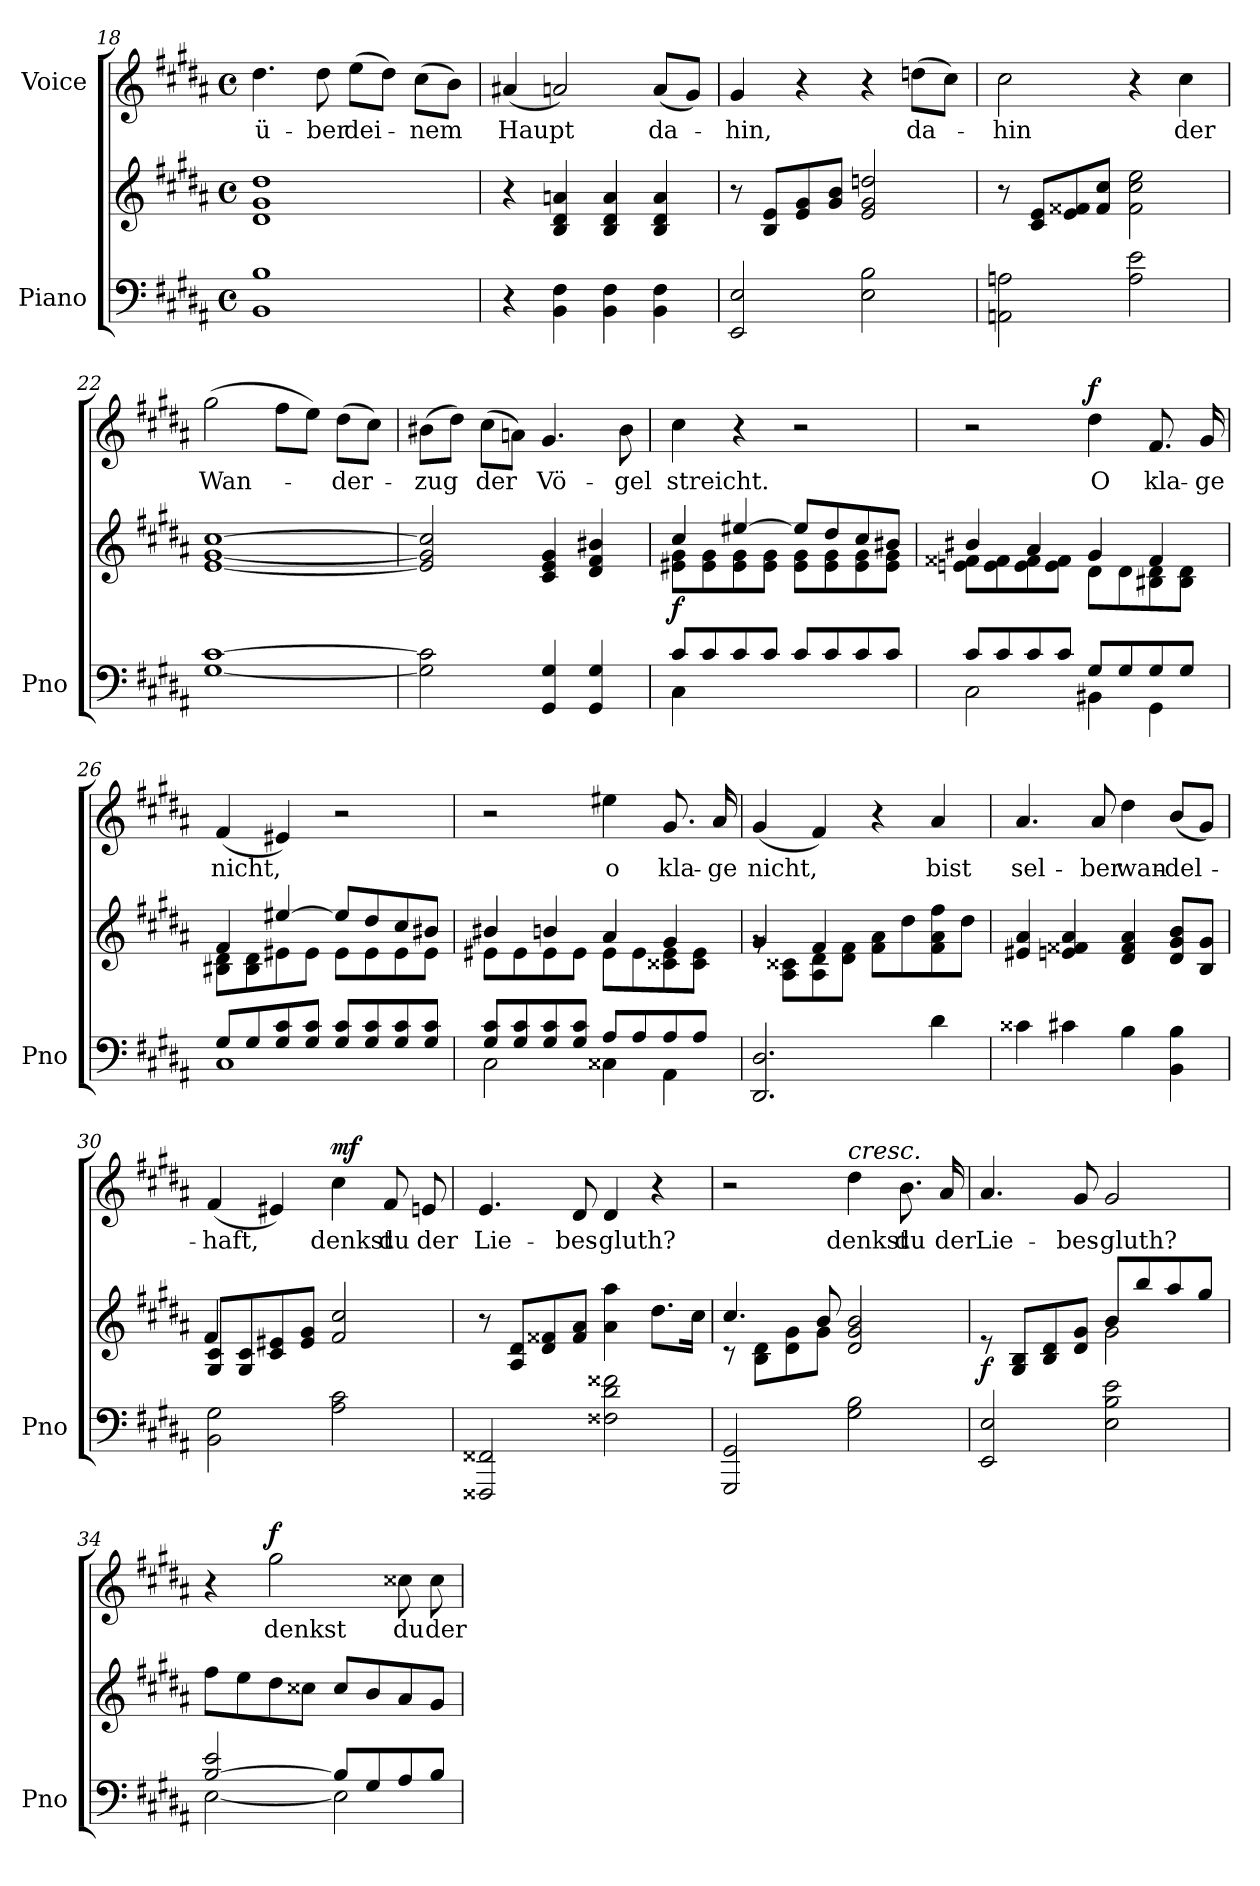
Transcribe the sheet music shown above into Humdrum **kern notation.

**kern	**kern	**dynam	**kern	**text	**dynam
*part2	*part2	*part2	*part1	*part1	*part1
*staff3	*staff2	*staff2/3	*staff1	*staff1	*staff1
*I"Piano	*	*	*I"Voice	*	*
*I'Pno	*	*	*	*	*
!!LO:LB:g=z
*clefF4	*clefG2	*	*clefG2	*	*
*k[f#c#g#d#a#]	*k[f#c#g#d#a#]	*	*k[f#c#g#d#a#]	*	*
*M4/4	*M4/4	*	*M4/4	*	*
*met(c)	*met(c)	*	*met(c)	*	*
=18	=18	=18	=18	=18	=18
!	!	!	!	!LO:LY:b	!
1BB 1B	1d# 1g# 1dd#	.	4.dd#\	ü-	.
!	!	!	!	!LO:LY:b	!
.	.	.	8dd#\	-ber	.
!	!	!	!	!LO:LY:b	!
.	.	.	(>8ee\L	dei-	.
.	.	.	8dd#\J)	.	.
!	!	!	!	!LO:LY:b	!
.	.	.	(>8cc#\L	-nem	.
.	.	.	8b\J)	.	.
=19	=19	=19	=19	=19	=19
!	!	!	!	!LO:LY:b	!
4r	4r	.	(<4a#X/	Haupt	.
4BB\ 4F#\	4B/ 4d#/ 4an/	.	2an/)	.	.
4BB\ 4F#\	4B/ 4d#/ 4a/	.	.	.	.
!	!	!	!	!LO:LY:b	!
4BB\ 4F#\	4B/ 4d#/ 4a/	.	(<8a/L	da-	.
.	.	.	8g#/J)	.	.
=20	=20	=20	=20	=20	=20
!	!	!	!	!LO:LY:b	!
2EE/ 2E/	8r	.	4g#/	-hin,	.
.	8B/ 8e/L	.	.	.	.
.	8e/ 8g#/	.	4r	.	.
.	8g#/ 8b/J	.	.	.	.
2E\ 2B\	2e/ 2g#/ 2ddn/	.	4r	.	.
!	!	!	!	!LO:LY:b	!
.	.	.	(>8ddn\L	da-	.
.	.	.	8cc#\J)	.	.
=21	=21	=21	=21	=21	=21
!	!	!	!	!LO:LY:b	!
2AAn\ 2An\	8r	.	2cc#\	-hin	.
.	8c#/ 8e/L	.	.	.	.
.	8e/ 8f##X/	.	.	.	.
.	8f##/ 8cc#/J	.	.	.	.
2A\ 2e\	2f##\ 2cc#\ 2ee\	.	4r	.	.
!	!	!	!	!LO:LY:b	!
.	.	.	4cc#\	der	.
=22	=22	=22	=22	=22	=22
!	!	!	!	!LO:LY:b	!
[1G# [1c#	[1e [1g# [1cc#	.	(>2gg#\	Wan-	.
.	.	.	8ff#\L	.	.
.	.	.	8ee\J)	.	.
!	!	!	!	!LO:LY:b	!
.	.	.	(>8dd#\L	-der-	.
.	.	.	8cc#\J)	.	.
!!LO:LB:g=z
=23	=23	=23	=23	=23	=23
!	!	!	!	!LO:LY:b	!
2G#\] 2c#\]	2e/] 2g#/] 2cc#/]	.	(>8b#X\L	-zug	.
.	.	.	8dd#\J)	.	.
!	!	!	!	!LO:LY:b	!
.	.	.	(>8cc#\L	der	.
.	.	.	8an\J)	.	.
!	!	!	!	!LO:LY:b	!
4GG#/ 4G#/	4c#/ 4e/ 4g#/	.	4.g#/	Vö-	.
4GG#/ 4G#/	4d#/ 4f#/ 4b#X/	.	.	.	.
!	!	!	!	!LO:LY:b	!
.	.	.	8b#\	-gel	.
=24	=24	=24	=24	=24	=24
*^	*^	*	*	*	*
!	!	!	!	!LO:DY:b	!	!LO:LY:b	!
8c#/L	4C#\	4cc#/	8e#X\ 8g#\L	f	4cc#\	streicht.	.
8c#/	.	.	8e#\ 8g#\	.	.	.	.
8c#/	4ryy	[4ee#X/	8e#\ 8g#\	.	4r	.	.
8c#/J	.	.	8e#\ 8g#\J	.	.	.	.
8c#/L	2ryy	8ee#/L]	8e#\ 8g#\L	.	2r	.	.
8c#/	.	8dd#/	8e#\ 8g#\	.	.	.	.
8c#/	.	8cc#/	8e#\ 8g#\	.	.	.	.
8c#/J	.	8b#X/J	8e#\ 8g#\J	.	.	.	.
=25	=25	=25	=25	=25	=25	=25	=25
8c#/L	2C#\	4b#X/	8en\ 8f##X\L	.	2r	.	.
8c#/	.	.	8e\ 8f##\	.	.	.	.
8c#/	.	4a#/	8e\ 8f##\	.	.	.	.
8c#/J	.	.	8e\ 8f##\J	.	.	.	.
!	!	!	!	!	!	!LO:LY:b	!LO:DY:a
8G#/L	4BB#X\	4g#/	8d#\L	.	4dd#\	O	f
8G#/	.	.	8d#\	.	.	.	.
!	!	!	!	!	!	!LO:LY:b	!
8G#/	4GG#\	4f##/	8B#X\ 8d#\	.	8.f#/	kla-	.
8G#/J	.	.	8B#\ 8d#\J	.	.	.	.
!	!	!	!	!	!	!LO:LY:b	!
.	.	.	.	.	16g#/	-ge	.
=26	=26	=26	=26	=26	=26	=26	=26
!	!	!	!	!	!	!LO:LY:b	!
8G#/L	1C#	4f#/	8B#X\ 8d#\L	.	(<4f#/	nicht,	.
8G#/	.	.	8B#\ 8d#\	.	.	.	.
8G#/ 8c#/	.	[4ee#X/	8e#X\	.	4e#X/)	.	.
8G#/ 8c#/J	.	.	8e#\J	.	.	.	.
8G#/ 8c#/L	.	8ee#/L]	8e#\L	.	2r	.	.
8G#/ 8c#/	.	8dd#/	8e#\	.	.	.	.
8G#/ 8c#/	.	8cc#/	8e#\	.	.	.	.
8G#/ 8c#/J	.	8b#X/J	8e#\J	.	.	.	.
!!LO:LB:g=z
=27	=27	=27	=27	=27	=27	=27	=27
8G#/ 8c#/L	2C#\	4b#X/	8e#X\L	.	2r	.	.
8G#/ 8c#/	.	.	8e#\	.	.	.	.
8G#/ 8c#/	.	4bn/	8e#\	.	.	.	.
8G#/ 8c#/J	.	.	8e#\J	.	.	.	.
!	!	!	!	!	!	!LO:LY:b	!
8A#/L	4C##X\	4a#/	8e#\L	.	4ee#X\	o	.
8A#/	.	.	8e#\	.	.	.	.
!	!	!	!	!	!	!LO:LY:b	!
8A#/	4AA#\	4g#/	8c##X\ 8e#\	.	8.g#/	kla-	.
8A#/J	.	.	8c##\ 8e#\J	.	.	.	.
!	!	!	!	!	!	!LO:LY:b	!
.	.	.	.	.	16a#/	-ge	.
*v	*v	*	*	*	*	*	*
=28	=28	=28	=28	=28	=28	=28
!	!	!	!	!	!LO:LY:b	!
2.DD#/ 2.D#/	4g#/	8rg	.	(<4g#/	nicht,	.
.	.	8A#\ 8c##X\L	.	.	.	.
.	4f#/	8A#\ 8d#\	.	4f#/)	.	.
.	.	8d#\ 8f#\J	.	.	.	.
.	2ryy	8f#\ 8a#\L	.	4r	.	.
.	.	8dd#\	.	.	.	.
!	!	!	!	!	!LO:LY:b	!
4d#\	.	8f#\ 8a#\ 8ff#\	.	4a#/	bist	.
.	.	8dd#\J	.	.	.	.
=29	=29	=29	=29	=29	=29	=29
!	!	!	!	!	!LO:LY:b	!
*	*v	*v	*	*	*	*
4c##X\	4e#X/ 4a#/	.	4.a#/	sel-	.
4c#X\	4en/ 4f##X/ 4a#/	.	.	.	.
!	!	!	!	!LO:LY:b	!
.	.	.	8a#/	-ber	.
!	!	!	!	!LO:LY:b	!
4B\	4d#/ 4f##/ 4a#/	.	4dd#\	wan-	.
!	!	!	!	!LO:LY:b	!
4BB\ 4B\	8d#/ 8g#/ 8b/L	.	(<8b/L	-del-	.
.	8B/ 8g#/J	.	8g#/J)	.	.
=30	=30	=30	=30	=30	=30
*	*^	*	*	*	*
!	!	!	!	!	!LO:LY:b	!
2BB\ 2G#\	8G#/ 8c#/L	4f#/	.	(<4f#/	-haft,	.
.	8G#/ 8c#/	.	.	.	.	.
.	8c#/ 8e#X/	4rddyy	.	4e#X/)	.	.
.	8e#/ 8g#/J	.	.	.	.	.
!	!	!	!	!	!LO:LY:b	!LO:DY:a
2A#\ 2c#\	2f#/ 2cc#/	2rddyy	.	4cc#\	denkst	mf
!	!	!	!	!	!LO:LY:b	!
.	.	.	.	8f#/	du	.
!	!	!	!	!	!LO:LY:b	!
.	.	.	.	8en/	der	.
*	*v	*v	*	*	*	*
!!LO:PB:g=z
=31	=31	=31	=31	=31	=31
!	!	!	!	!LO:LY:b	!
2FFF##X/ 2FF##X/	8r	.	4.e/	Lie-	.
.	8A#/ 8d#/L	.	.	.	.
.	8d#/ 8f##X/	.	.	.	.
!	!	!	!	!LO:LY:b	!
.	8f##/ 8a#/J	.	8d#/	-bes-	.
!	!	!	!	!LO:LY:b	!
2F##X\ 2d#\ 2f##X\	4a#\ 4aa#\	.	4d#/	-gluth?	.
.	8.dd#\L	.	4r	.	.
.	16cc#\Jk	.	.	.	.
=32	=32	=32	=32	=32	=32
*	*^	*	*	*	*
2GGG#/ 2GG#/	4.cc#/	8r	.	2r	.	.
.	.	8B\ 8d#\L	.	.	.	.
.	.	8d#\ 8g#\	.	.	.	.
.	8b/	8g#\J	.	.	.	.
!	!	!	!	!LO:TX:a:i:t=cresc.	!	!
!	!	!	!	!	!LO:LY:b	!
2G#\ 2B\	2d#/ 2g#/ 2b/	2reyy	.	4dd#\	denkst	.
!	!	!	!	!	!LO:LY:b	!
.	.	.	.	8.b\	du	.
!	!	!	!	!	!LO:LY:b	!
.	.	.	.	16a#/	der	.
=33	=33	=33	=33	=33	=33	=33
!	!	!	!LO:DY:b	!	!LO:LY:b	!
2EE/ 2E/	8re	2ryy	f	4.a#/	Lie-	.
.	8G#/ 8B/L	.	.	.	.	.
.	8B/ 8d#/	.	.	.	.	.
!	!	!	!	!	!LO:LY:b	!
.	8d#/ 8g#/J	.	.	8g#/	-bes-	.
!	!	!	!	!	!LO:LY:b	!
2E\ 2B\ 2e\	8b/L	2g#\	.	2g#/	-gluth?	.
.	8bb/	.	.	.	.	.
.	8aa#/	.	.	.	.	.
.	8gg#/J	.	.	.	.	.
*	*v	*v	*	*	*	*
=34	=34	=34	=34	=34	=34
*^	*	*	*	*	*
[2B/ 2e/	[2E\	8ff#\L	.	4r	.	.
.	.	8ee\	.	.	.	.
!	!	!	!	!	!LO:LY:b	!LO:DY:a
.	.	8dd#\	.	2gg#\	denkst	f
.	.	8cc##X\J	.	.	.	.
8B/L]	2E\]	8cc##/L	.	.	.	.
8G#/	.	8b/	.	.	.	.
!	!	!	!	!	!LO:LY:b	!
8A#/	.	8a#/	.	8cc##X\	du	.
!	!	!	!	!	!LO:LY:b	!
8B/J	.	8g#/J	.	8cc##\	der	.
*v	*v	*	*	*	*	*
=	=	=	=	=	=
*-	*-	*-	*-	*-	*-
